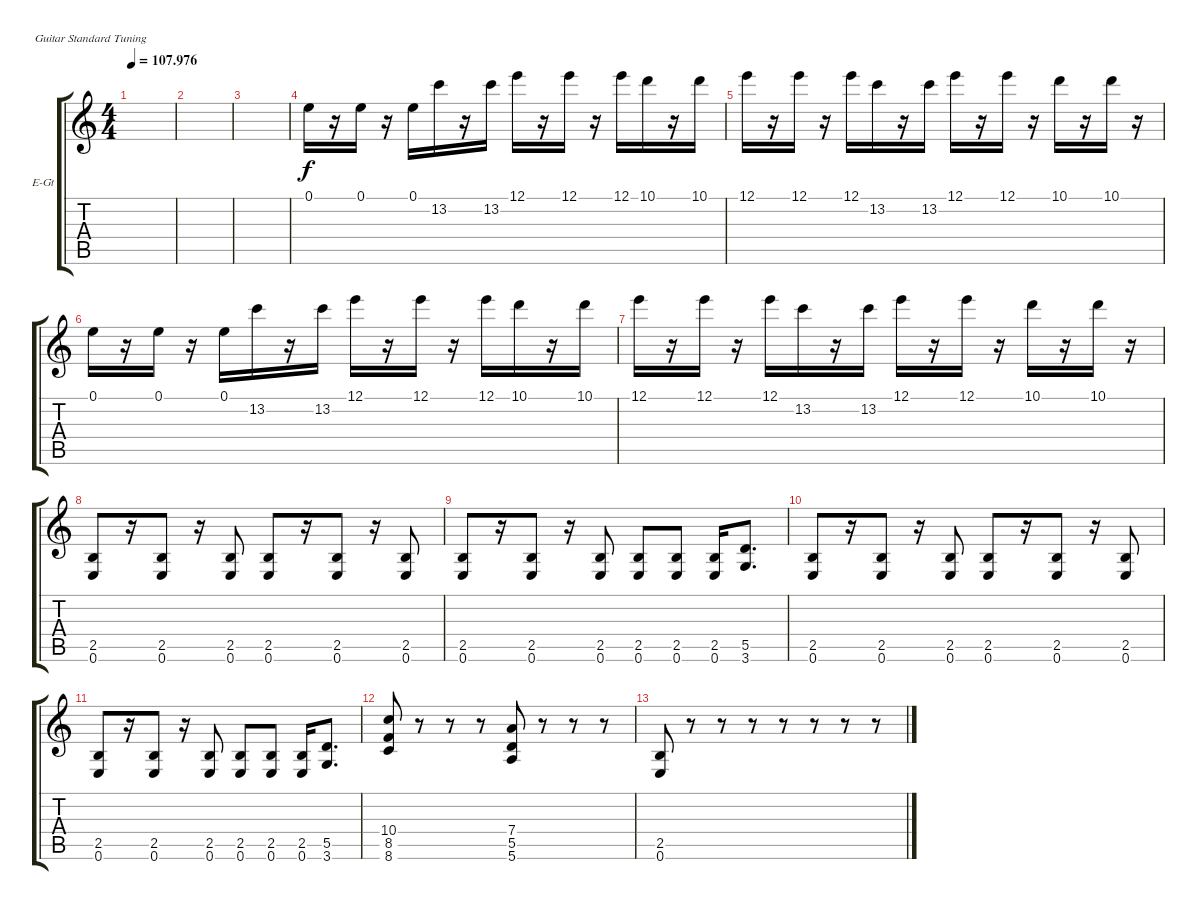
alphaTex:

\defaultSystemsLayout 4
\bracketExtendMode groupsimilarinstruments
\firstSystemTrackNameOrientation horizontal
\otherSystemsTrackNameOrientation horizontal
\track ("Electric Guitar" "E-Gt") {instrument electricguitarclean}
\staff {score tabs}
\tuning (E4 B3 G3 D3 A2 E2)
\ts (4 4)
\tempo
107.976
\accidentals auto
\clef g2
\ottava regular
\simile none
\scale
0.333333
\ks c
|
\scale
0.333333 |
\scale
0.333333 |
\scale
0.333333 0.1.16 r.16 0.1.16 r.16 0.1.16 13.2.16 r.16 13.2.16 12.1.16 r.16 12.1.16 r.16 12.1.16 10.1.16 r.16 10.1.16 |
\scale
0.333333 12.1.16 r.16 12.1.16 r.16 12.1.16 13.2.16 r.16 13.2.16 12.1.16 r.16 12.1.16 r.16 10.1.16 r.16 10.1.16 r.16 |
\scale
0.333333 0.1.16 r.16 0.1.16 r.16 0.1.16 13.2.16 r.16 13.2.16 12.1.16 r.16 12.1.16 r.16 12.1.16 10.1.16 r.16 10.1.16 |
12.1.16 r.16 12.1.16 r.16 12.1.16 13.2.16 r.16 13.2.16 12.1.16 r.16 12.1.16 r.16 10.1.16 r.16 10.1.16 r.16 |
\scale
0.333333 (0.6 2.5).8 r.16 (0.6 2.5).8 r.16 (0.6 2.5).8 (0.6 2.5).8 r.16 (0.6 2.5).8 r.16 (0.6 2.5).8 |
\scale
0.333333 (0.6 2.5).8 r.16 (0.6 2.5).8 r.16 (0.6 2.5).8 (0.6 2.5).8 (0.6 2.5).8 (0.6 2.5).16 (3.6 5.5).8{d} |
\scale
0.333333 (0.6 2.5).8 r.16 (0.6 2.5).8 r.16 (0.6 2.5).8 (0.6 2.5).8 r.16 (0.6 2.5).8 r.16 (0.6 2.5).8 |
\scale
0.333333 (0.6 2.5).8 r.16 (0.6 2.5).8 r.16 (0.6 2.5).8 (0.6 2.5).8 (0.6 2.5).8 (0.6 2.5).16 (3.6 5.5).8{d} |
\scale
0.333333 (8.5 10.4 8.6).8 r.8 r.8 r.8 (5.5 7.4 5.6).8 r.8 r.8 r.8 |
(0.6 2.5).8 r.8 r.8 r.8 r.8 r.8 r.8 r.8
